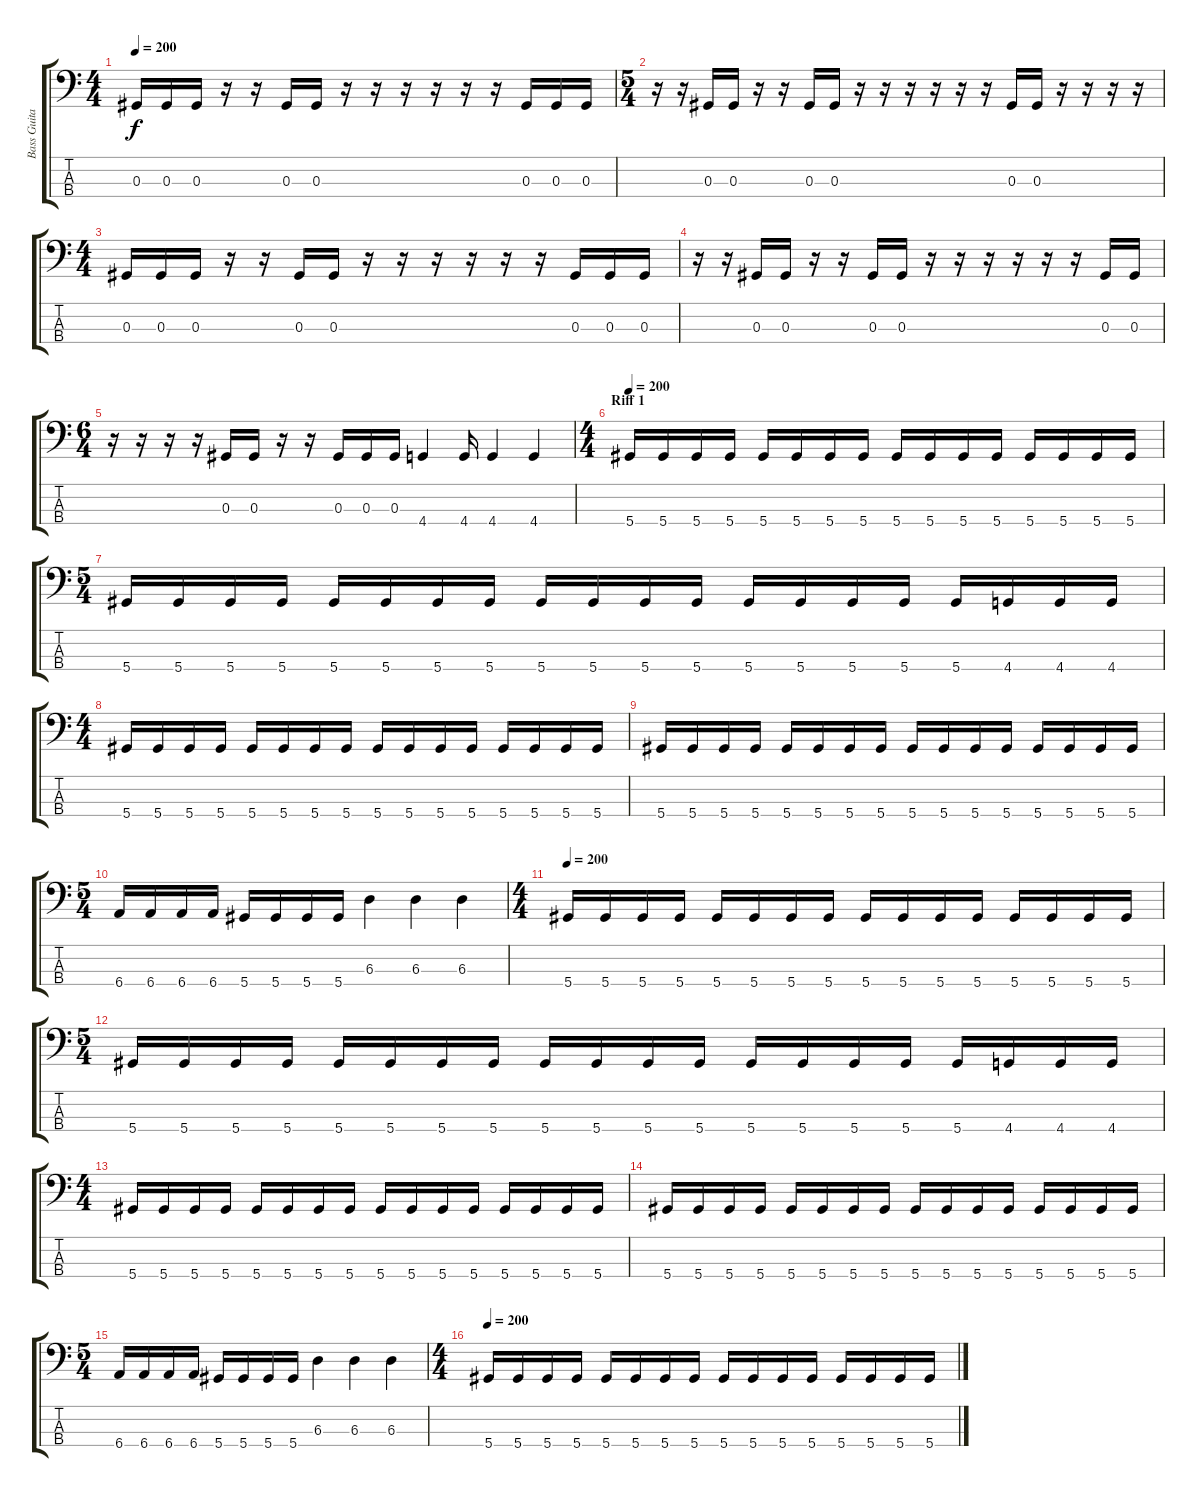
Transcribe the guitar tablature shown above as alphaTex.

\track ("Bass Guitar" "Bass Guita") {instrument electricbasspick}
\staff {score tabs}
\tuning (Gb2 Db2 Ab1 Eb1) {hide}
\ts (4 4)
\tempo 200
\clef f4
\ks c
0.3.16{dy f} 0.3.16 0.3.16 r.16 r.16 0.3.16 0.3.16 r.16 r.16 r.16 r.16 r.16 r.16 0.3.16 0.3.16 0.3.16 |
\ts (5 4)
r.16 r.16 0.3.16 0.3.16 r.16 r.16 0.3.16 0.3.16 r.16 r.16 r.16 r.16 r.16 r.16 0.3.16 0.3.16 r.16 r.16 r.16 r.16 |
\ts (4 4)
0.3.16 0.3.16 0.3.16 r.16 r.16 0.3.16 0.3.16 r.16 r.16 r.16 r.16 r.16 r.16 0.3.16 0.3.16 0.3.16 |
r.16 r.16 0.3.16 0.3.16 r.16 r.16 0.3.16 0.3.16 r.16 r.16 r.16 r.16 r.16 r.16 0.3.16 0.3.16 |
\ts (6 4)
r.16 r.16 r.16 r.16 0.3.16 0.3.16 r.16 r.16 0.3.16 0.3.16 0.3.16 4.4.4 4.4.16 4.4.4 4.4.4 |
\ts (4 4)
\section ("" "Riff 1")
\tempo 200
5.4.16 5.4.16 5.4.16 5.4.16 5.4.16 5.4.16 5.4.16 5.4.16 5.4.16 5.4.16 5.4.16 5.4.16 5.4.16 5.4.16 5.4.16 5.4.16 |
\ts (5 4)
5.4.16 5.4.16 5.4.16 5.4.16 5.4.16 5.4.16 5.4.16 5.4.16 5.4.16 5.4.16 5.4.16 5.4.16 5.4.16 5.4.16 5.4.16 5.4.16 5.4.16 4.4.16 4.4.16 4.4.16 |
\ts (4 4)
5.4.16 5.4.16 5.4.16 5.4.16 5.4.16 5.4.16 5.4.16 5.4.16 5.4.16 5.4.16 5.4.16 5.4.16 5.4.16 5.4.16 5.4.16 5.4.16 |
5.4.16 5.4.16 5.4.16 5.4.16 5.4.16 5.4.16 5.4.16 5.4.16 5.4.16 5.4.16 5.4.16 5.4.16 5.4.16 5.4.16 5.4.16 5.4.16 |
\ts (5 4)
6.4.16 6.4.16 6.4.16 6.4.16 5.4.16 5.4.16 5.4.16 5.4.16 6.3.4 6.3.4 6.3.4 |
\ts (4 4)
\tempo 200
5.4.16 5.4.16 5.4.16 5.4.16 5.4.16 5.4.16 5.4.16 5.4.16 5.4.16 5.4.16 5.4.16 5.4.16 5.4.16 5.4.16 5.4.16 5.4.16 |
\ts (5 4)
5.4.16 5.4.16 5.4.16 5.4.16 5.4.16 5.4.16 5.4.16 5.4.16 5.4.16 5.4.16 5.4.16 5.4.16 5.4.16 5.4.16 5.4.16 5.4.16 5.4.16 4.4.16 4.4.16 4.4.16 |
\ts (4 4)
5.4.16 5.4.16 5.4.16 5.4.16 5.4.16 5.4.16 5.4.16 5.4.16 5.4.16 5.4.16 5.4.16 5.4.16 5.4.16 5.4.16 5.4.16 5.4.16 |
5.4.16 5.4.16 5.4.16 5.4.16 5.4.16 5.4.16 5.4.16 5.4.16 5.4.16 5.4.16 5.4.16 5.4.16 5.4.16 5.4.16 5.4.16 5.4.16 |
\ts (5 4)
6.4.16 6.4.16 6.4.16 6.4.16 5.4.16 5.4.16 5.4.16 5.4.16 6.3.4 6.3.4 6.3.4 |
\ts (4 4)
\tempo 200
5.4.16 5.4.16 5.4.16 5.4.16 5.4.16 5.4.16 5.4.16 5.4.16 5.4.16 5.4.16 5.4.16 5.4.16 5.4.16 5.4.16 5.4.16 5.4.16
